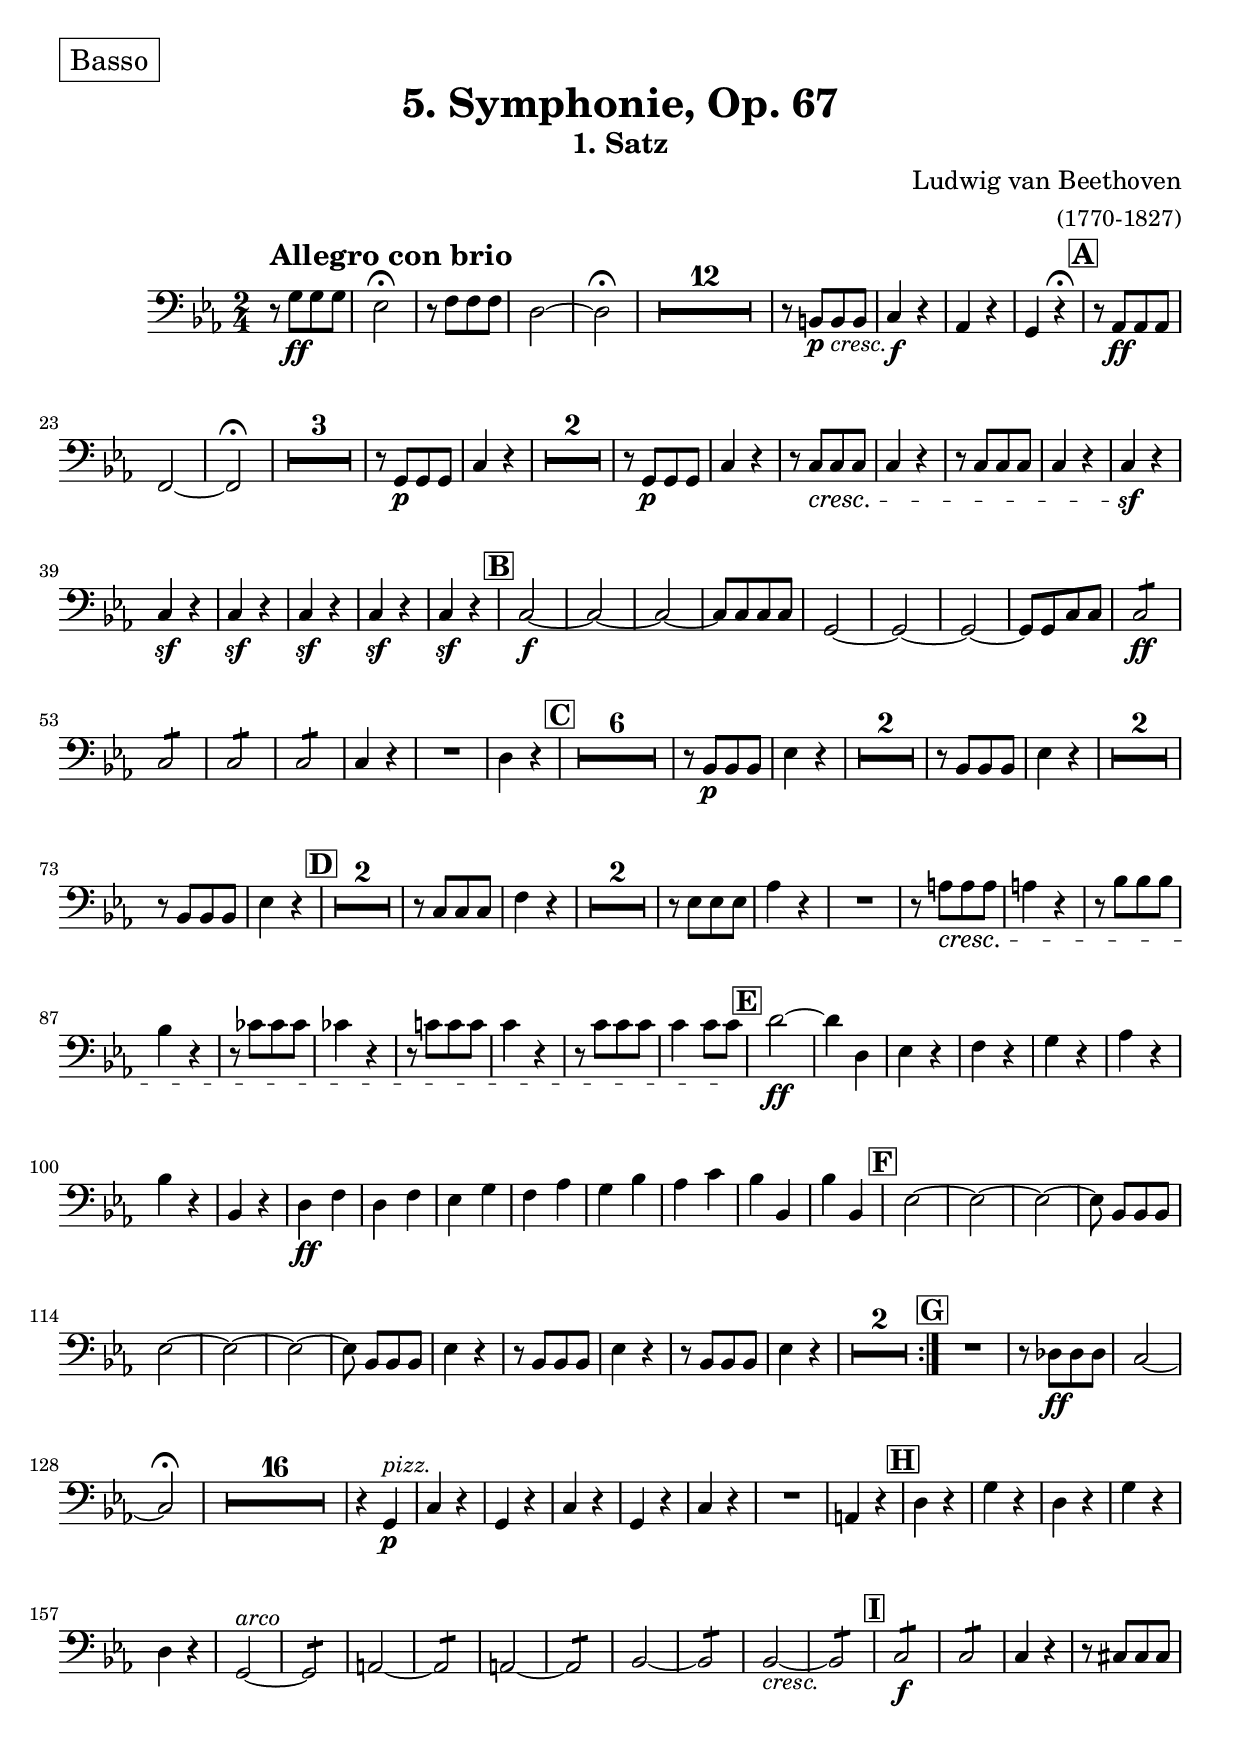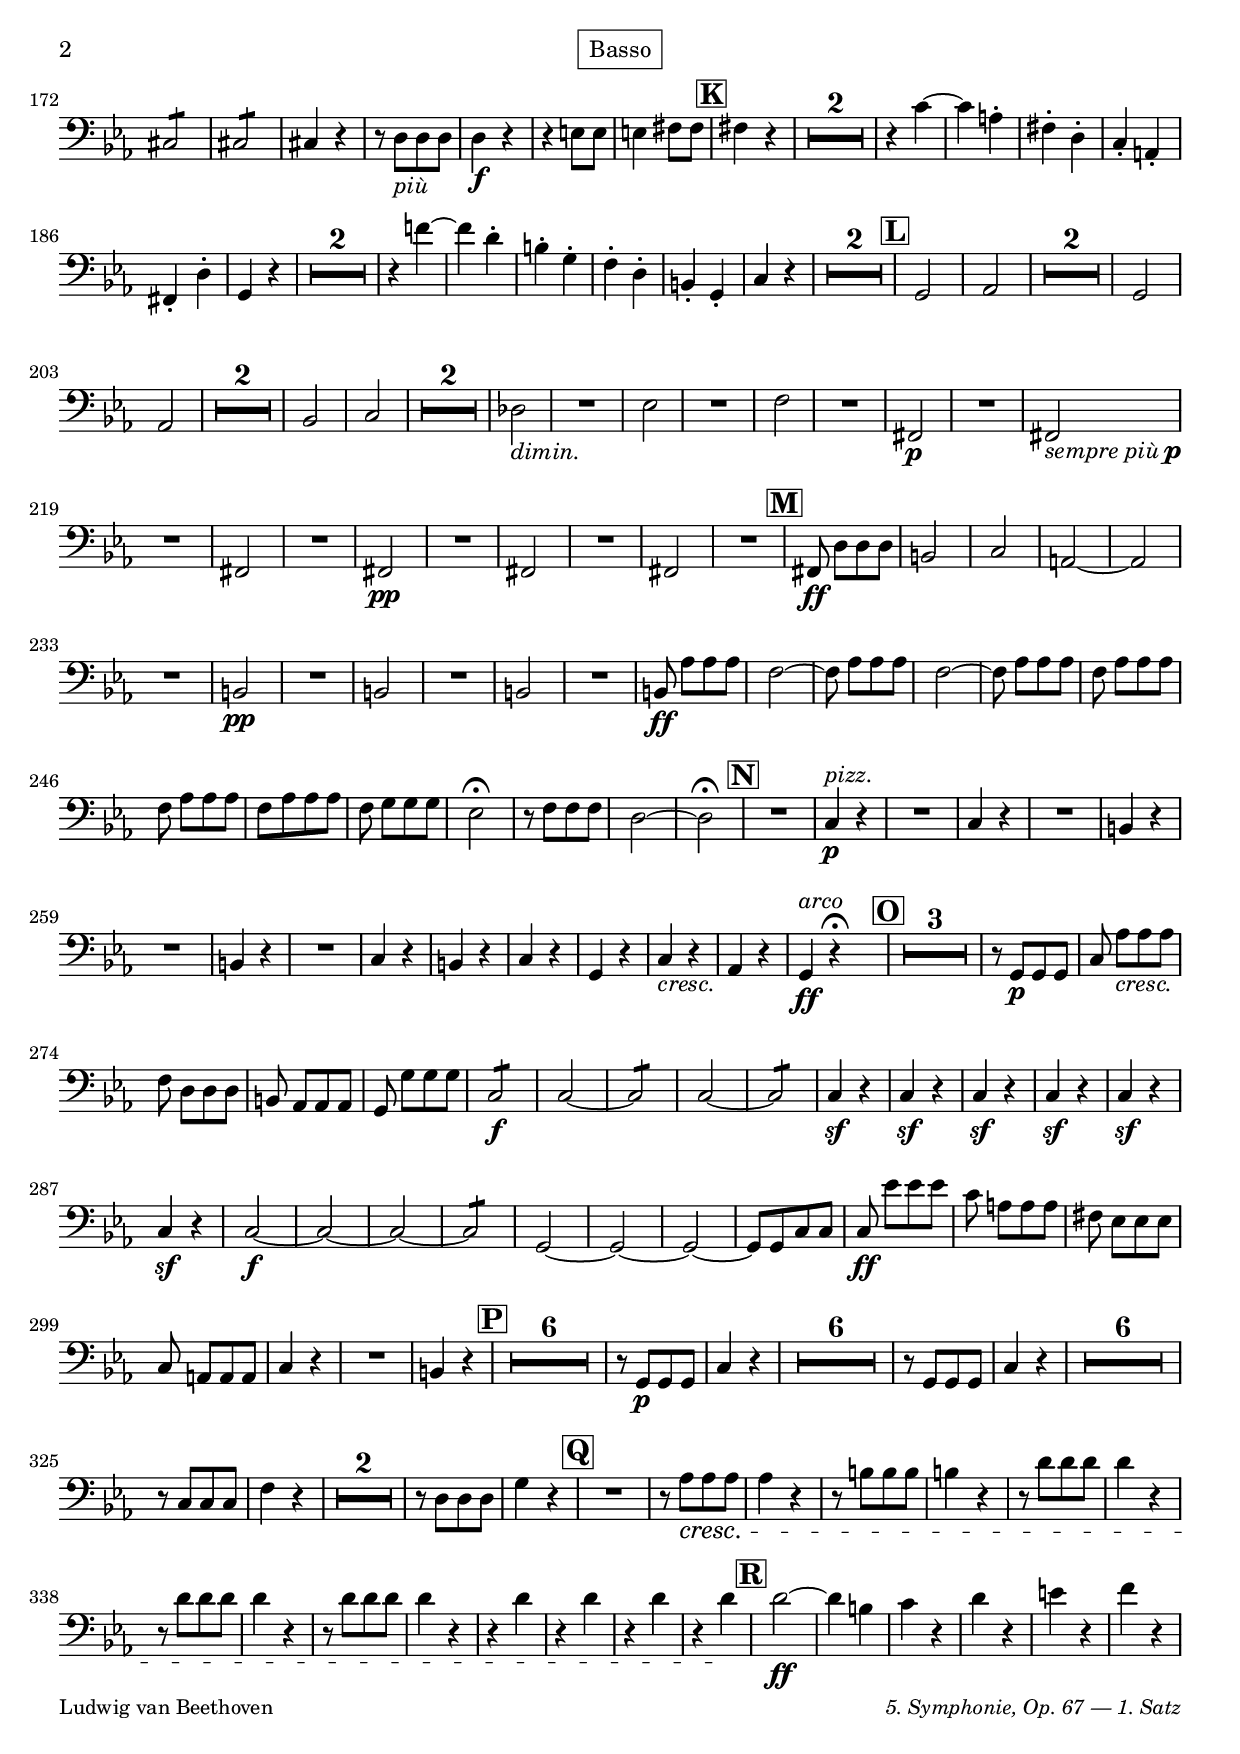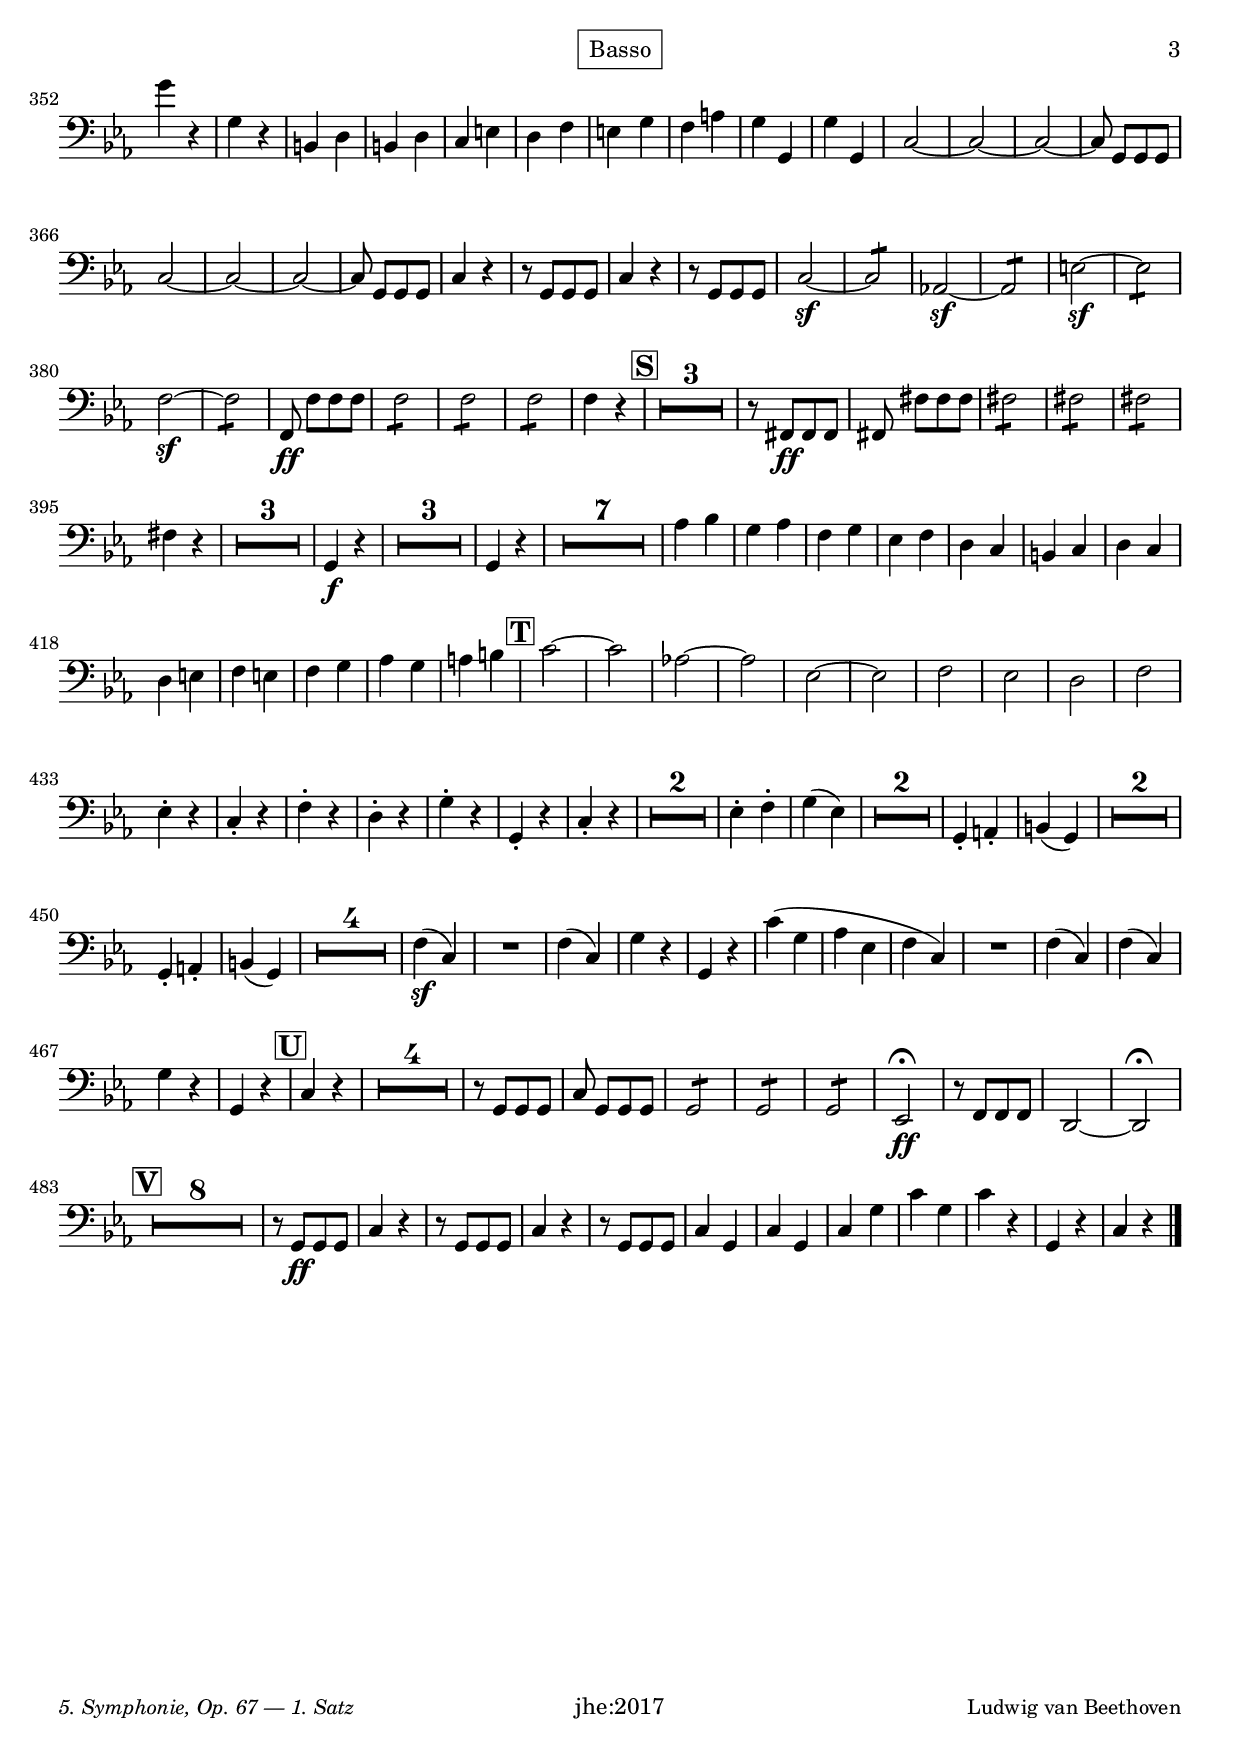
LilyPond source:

\version "2.16.2"



\version "2.16.2"



pizz = \markup{\italic "pizz."} 
arco = \markup{\italic "arco"} 
crescendo = \markup{\italic "cresc."} 



 basso = {
% \set Staff.instrumentName = "Basso."
 \set Staff.midiInstrument = "contrabass"
 \override MultiMeasureRest #'expand-limit = 1
 \compressFullBarRests
 \clef bass
 \key c \minor
 \time 2/4
 \repeat volta 2 {
 r8 g8\ff[ g g] ees2^\fermata r8 f[ f f] d2~ d2^\fermata 
 R2*12 % R2 R2   R2 R2 R2   R2 R2 R2  R2 R2 R2
 r8 b,8_\markup { \dynamic p \italic "cresc." }[ b, b,] c4\f r aes, r g, r4^\fermata
 r8 aes,8\ff[ aes, aes,] f,2~ f,2^\fermata 
R2*3 r8 g,8\p[ g, g,] c4 r R2*2 r8 g,\p[ g, g,] c4 r
 r8  c8\cresc[ c c] c4 r r8 c8[ c c] c4 r c4\!\sf r4
 c4\sf r c\sf r c\sf r c\sf r c\sf r c2\f~ c2~ c2~ c8[ c c c] g,2~ g,2~ g,2~ g,8[ g, c c] c2:8\ff c2:8 c2:8 c2:8 c4 r R2 d4 r
 R2*6  r8 bes,8\p[ bes, bes,] ees4 r R2*2 r8 bes,8[ bes, bes,] ees4 r R2*2 r8 bes,8[ bes, bes,] ees4 r
 R2*2 r8 c[ c c] f4 r R2*2 r8 ees[ ees ees] aes4 r R2 r8  a\cresc[ a a] a4 r r8 bes[ bes bes] bes4 r
 r8 ces'[ ces' ces'] ces'4 r r8 c'![ c' c'] c'4 r r8 c'[ c' c'] c'4 c'8[ c'\!]
 d'2\ff~ d'4 d ees4 r f r g r aes r bes r bes, r d4\ff f d f ees g f aes g bes aes c' bes bes, bes bes,
 ees2~ ees2~ ees2~ ees8 bes,8[ bes, bes,] ees2~ ees2~ ees2~ ees8 bes,8[ bes, bes,]
 ees4 r r8 bes,8[ bes, bes,] ees4 r r8 bes,8[ bes, bes,] ees4 r R2*2 }

 R2 r8 des8\ff[ des des] c2~ c2^\fermata
 R2*16% R2 R2 R2
% R2 R2 R2 R2
% R2 R2 R2 R2
% R2 R2 R2 R2 
 r4 g,4\p^\pizz c4 r g, r c r g, r c r R2 a,4 r
 d4 r g r d r g r d r g,2^\arco ~ g,2:8 a,2~ a,2:8 a,2~ a,2:8 bes,2~ bes,2:8
 bes,2_\markup { \italic "cresc." }~ bes,2:8 c2:8\f c2:8 c4 r r8 cis8[ cis cis] cis2:8 cis2:8 cis4 r
% \set crescendoText = \markup { \italic "più" \dynamic f } %\set crescendoSpanner = #'dashed-line
 r8 d8[_\markup { \italic "più" } d d] d4\f r r4 e8 e e4 fis8 fis fis4%\!
 r4 R2*2 r4 c'4~ c'4 a4\staccato fis\staccato d\staccato
 c4\staccato a,\staccato fis,\staccato d\staccato g,4 r R2*2
 r4 f'!4~ f'4 d'\staccato b\staccato g\staccato f\staccato d\staccato b,\staccato g,\staccato c4 r
 R2*2 g,2 aes, R2*2 g,2 aes, R2*2 bes,2 c R2*2
 des!2_\markup { \italic "dimin." } R2 ees2 R2 f2 R2 fis,2\p R2 fis,2_\markup { \italic "sempre più" \dynamic p } R2
 fis,2 R2 fis,2\pp R2 fis,2 R2
 fis,2 R2 fis,8\ff d[ d d] b,2 c2 a,2~ a,2 R2 b,2\pp R2 b,2 R2 b,2 R2 b,8\ff aes[ aes aes] f2~ f8 aes8[ aes aes]
 f2~ f8 aes[ aes aes] f aes[ aes aes] f aes[ aes aes] f[ aes aes aes] f g[ g g]
 ees2^\fermata r8 f[ f f] d2~ d2^\fermata R2 c4\p^\pizz r4 R2 c4 r4
 R2 b,4 r R2 b,4 r R2 c4 r b, r c r g, r c4_\markup { \italic "cresc." } r aes, r

 \cadenzaOn 
 g,4\ff^\arco
%s4 s2 s2 
r4^\fermata %s2 s4 \cadenzaOff
% \bar "|"
s2*4    \cadenzaOff
s2

 R2*3 r8 g,8\p[ g, g,]
 c8 aes_\markup { \italic "cresc." }[ aes aes] f d[ d d] b, aes,[ aes, aes,] g, g[ g g] c2:8\f c2~ c2:8 c2~
 c2:8 c4\sf r c\sf r c\sf r c\sf r c\sf r c\sf r c2\f~ c2~ c2~ c2:8 g,2~ g,2~ g,2~ g,8[ g, c c]
 c8\ff ees'[ ees' ees'] c' a[ a a] fis ees[ ees ees] c a,[ a, a,] c4 r R2 b,4 r 
 R2*6
 r8 g,8\p[ g, g,] c4 r4 
 R2*6
 r8 g,8[ g, g,] c4 r4 
 R2*6 % R2 R2  R2 R2 R2
 r8 c8[ c c] f4 r4 R2*2 r8 d8[ d d] g4 r4 R2
 r8  aes8\cresc[ aes aes] aes4 r r8 b[ b b] b4 r r8 d'[ d' d'] d'4 r4
 r8 d'[ d' d'] d'4 r r8 d'[ d' d'] d'4 r r4 d' r d' r d' r d'\! d'2\ff~ d'4 b c'4 r d' r e' r f' r g' r g r
 b,4 d b, d c e d f e g f a g g, g g,
 c2~ c~ c~ c8 g,[ g, g,] c2~ c~ c~ c8 g,[ g, g,] c4 r r8 g,[ g, g,] c4 r r8 g,[ g, g,]
 c2\sf~ c2:8 aes,!2\sf~ aes,2:8 e2\sf~ e2:8 f2\sf~ f2:8 f,8\ff f[ f f] f2:8 f2:8 f2:8 f4 r
 R2*3
 r8 fis,8\ff[ fis, fis,] fis, fis[ fis fis] fis2:8 fis2:8 fis2:8 fis4 r4 R2*3 g,4\f r4
 R2*3 g,4 r4
 R2*7
 aes4 bes g aes f g ees f
 d4 c b, c d c d e f e f g aes g a b c'2~ c' aes!~ aes ees~ ees f ees d f ees4\staccato r c\staccato r
 f4\staccato r d\staccato r g\staccato r g,\staccato r c\staccato r R2*2 ees4\staccato f\staccato g( ees) R2*2
 g,4\staccato a,\staccato b,( g,) R2*2 g,4\staccato a,\staccato b,( g,) R2*4 f4\sf( c) R2 f4( c)
 g4 r g, r c'4( g aes ees f c) R2 f4( c) f( c) g4 r g, r c4 r 
 R2*4
 r8 g,8[ g, g,] c8 g,[ g, g,]
 g,2:8 g,2:8 g,2:8 ees,2\ff^\fermata r8 f,[ f, f,] d,2~ d,2^\fermata 
 R2*8
 r8 g,8\ff[ g, g,] c4 r
 r8 g,[ g, g,] c4 r r8 g,[ g, g,] c4 g, c g, c g c' g c' r g, r c r \bar "|."
}

\version "2.16.2"


\header {
  title = "5. Symphonie, Op. 67"
%  subtitle = "Op. 67"
 subtitle = "1. Satz"
 % instrument = "Violoncello"
  composer =  "Ludwig van Beethoven" 
  %opus = "Op. 67"
  separator = "—"
  lifetime = "(1770-1827)" 
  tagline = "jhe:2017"
}

partiturUmbruch = {
  s2*17 \break
  s2*25 \break
}

struktur = {
 \time 2/4
 \key c \minor

 \set Score.markFormatter = #format-mark-box-alphabet

 s8^\markup{\fontsize #2 \bold "Allegro con brio"} s s4
 s2*20
 \mark\default % A
 s2*22
 \mark\default % B
 s2*15
 \mark\default % C
 s2*16
 \mark\default % D
 s2*19
 \mark\default % E
 s2*16
 \mark\default % F
 s2*15
 \mark\default % G
 s2*28
 \mark\default % H
 s2*15
 \mark\default  % I
 s2*11
 \mark #11 % K
 s2*19
 \mark\default % L
 s2*30
 \mark\default % M
 s2*25
 \mark\default % N
 s2*15
\cadenzaOn
 s2 % normale Noten
 s2*4 % Kadenz
\cadenzaOff
 s2 % halbe, damit der Takt richtig gezählt wird
 \mark\default % O

 s2*34
 \mark\default % P
 s2*28
 \mark\default % Q
 s2*15
 \mark\default % R
 s2*41
 \mark\default % S
 s2*36
 \mark\default % T
 s2*46
 \mark\default % U
 s2*14
 \mark\default % V


 
}


\version "2.16.2"

% JHE aus titling-init.ly erstellt

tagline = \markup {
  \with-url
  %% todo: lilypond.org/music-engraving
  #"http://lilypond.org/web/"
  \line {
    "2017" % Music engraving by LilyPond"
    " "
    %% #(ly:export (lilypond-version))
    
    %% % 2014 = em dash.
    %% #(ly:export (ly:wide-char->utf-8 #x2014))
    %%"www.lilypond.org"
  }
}
% im original titling-init.ly definiert
%%#(define (print-all-headers layout props arg)
%%   (if (eq? (ly:output-def-lookup layout 'printallheaders) #t)
%%   (interpret-markup layout props arg)
%%    empty-stencil))

\paper {
  slashSeparator = \markup {
    \center-align
    \vcenter \combine
    \beam #2.5 #0.5 #0.48
    \raise #1 \beam #2.5 #0.5 #0.48
  }


  bookTitleMarkup = \markup {
    \override #'(baseline-skip . 4.5)
    \column {
 
      \fill-line {
	\override #'(box-padding . 1.0)
	\box { \huge \fromproperty  #'header:instrument } ""
      }
      
      \fill-line { \fromproperty #'header:dedication }
      \override #'(baseline-skip . 3.5)
      \column {
	\huge \larger \larger\bold
	\fill-line {
	  \larger \fromproperty #'header:title
	}
	\fill-line {
	  \large %\smaller
	  \bold
	  \larger \fromproperty #'header:subtitle
	}
	\fill-line {
	  \smaller \bold
	  \fromproperty #'header:subsubtitle
	}
	\fill-line {
	  \larger \fromproperty #'header:poet
	  %{ \large %\bold
	  %  \fromproperty #'header:instrument 
	  %}
	  \larger \fromproperty #'header:composer
	}
	\fill-line {
	  " "
	  \fromproperty #'header:lifetime
	}
	\fill-line {
	  \fromproperty #'header:meter
	  \fromproperty #'header:arranger
	}
      }
    }
  }

  scoreTitleMarkup = \markup { 
    \column {
      \on-the-fly #print-all-headers { \bookTitleMarkup \hspace #1 }
      \fill-line {
	" "
	\huge \bold \fromproperty #'header:piece
	\fromproperty #'header:opus
      }
    }
  }




  oddHeaderMarkup = \markup
  \fill-line {
    %% force the header to take some space, otherwise the
    %% page layout becomes a complete mess.
    " "
    \override #'(box-padding . 1.0) \on-the-fly #not-first-page \box { \fromproperty #'header:instrument  }
    \on-the-fly #print-page-number-check-first \fromproperty #'page:page-number-string
  }


%%insBox = \box { \fromproperty #'header:instrument } 



evenHeaderMarkup = \markup
  \fill-line {
   
    \on-the-fly #print-page-number-check-first \fromproperty #'page:page-number-string
    \override #'(box-padding . 1.0) \on-the-fly #not-first-page \box { \fromproperty #'header:instrument } 
    " "

  }

%  evenHeaderMarkup = \markup
%  \fill-line {
%    \on-the-fly #print-page-number-check-first \fromproperty #'page:page-number-string
%    \override #'(box-padding . 1.0)
%    \on-the-fly #not-first-page \box { \fromproperty #'header:instrument }
%    " "
%  }


  oddFooterMarkup = \markup {
    \column {
      \fill-line {
        %% Copyright header field only on first page.
        \on-the-fly #first-page \fromproperty #'header:copyright
      }
      \fill-line {
        %% Tagline header field only on last page.
	%%" " 
        \on-the-fly #not-first-page \line { \smaller { \italic { \fromproperty #'header:title \fromproperty #'header:separator \fromproperty #'header:subtitle } } }
        \on-the-fly #last-page \fromproperty #'header:tagline
	%%\on-the-fly #not-first-page \line { \smaller { \fromproperty #'header:composer "—" \italic { \fromproperty #'header:title } } } 
        \on-the-fly #not-first-page \line { \smaller { \fromproperty #'header:composer  } } 
      }
    }
  }

  evenFooterMarkup = \markup {

    \column {
      \fill-line {
        %% Copyright header field only on first page.
        \on-the-fly #first-page \fromproperty #'header:copyright
      }
      \fill-line {
        %% Tagline header field only on last page.
	%%\on-the-fly #not-first-page \line { \smaller { \fromproperty #'header:composer "—" \italic{ \fromproperty #'header:title } } } 
        \on-the-fly #not-first-page \line { \smaller { \fromproperty #'header:composer } }
        \on-the-fly #last-page \fromproperty #'header:tagline 
	\on-the-fly #not-first-page \line { \smaller { \italic {\fromproperty #'header:title \fromproperty #'header:separator \fromproperty #'header:subtitle } } }
      }
    }
  }

  print-page-number = ##t
}


%#(set-global-staff-size 20.5)



\header {
 instrument = "Basso"
}

\paper {
  print-page-number = ##t
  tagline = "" % \markup { \tiny "jhe 2017" }
}


\score {
 \context StaffGroup {
    \context Staff = "ungTanzVvc"
    <<
      \context Voice = "text" \struktur
      \context Voice = vc \basso
    >>
   }

  \layout { 
    \context {
      \Staff \RemoveEmptyStaves
      %% To use the setting globally, uncomment the following line:
      %%\override VerticalAxisGroup #'remove-first = ##t
       
    }
  }
 \midi {  
    \context {
      \Score
      %tempoWholesPerMinute = #(ly:make-moment 100 4)
    }   
  }
}

